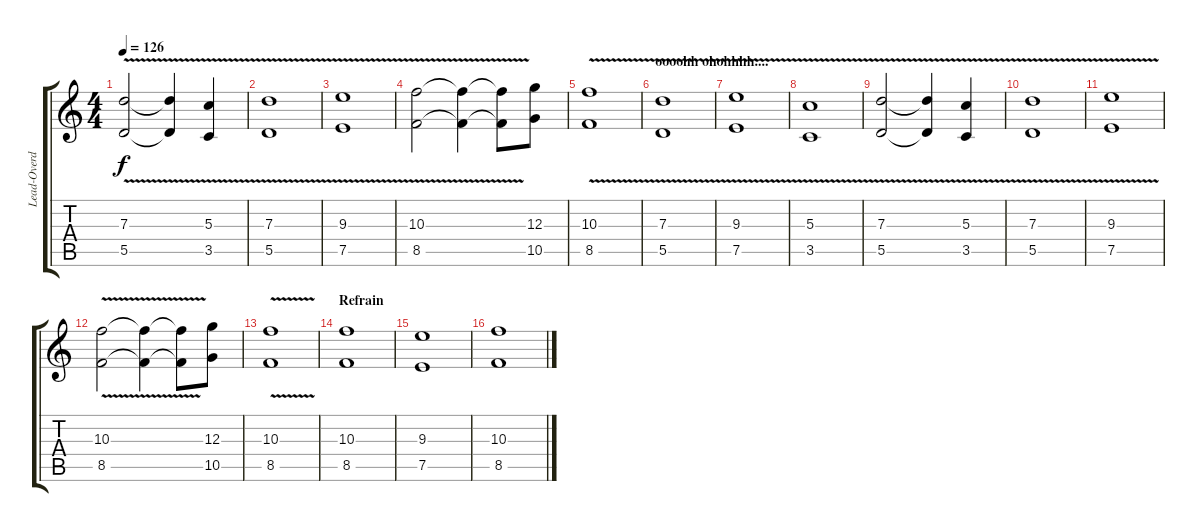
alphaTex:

\track ("Lead-Overdubs (Melodie)" "Lead-Overd") {instrument distortionguitar}
\staff {score tabs}
\tuning (E4 B3 G3 D3 A2 E2) {hide}
\ts (4 4)
\tempo 126
\clef g2
\ks c
(7.3{v} 5.5{v}).2{dy f} (7.3{t} 5.5{t}).4 (5.3{v} 3.5{v}).4 |
(7.3{v} 5.5{v}).1 |
(9.3{v} 7.5{v}).1 |
(10.3{v} 8.5{v}).2 (10.3{v t} 8.5{v t}).4 (10.3{v t} 8.5{v t}).8 (12.3 10.5).8 |
(10.3{v} 8.5{v}).1 |
\section ("" "oooohh ohohhhh....")
(7.3{v} 5.5{v}).1 |
(9.3{v} 7.5{v}).1 |
(5.3{v} 3.5{v}).1 |
(7.3{v} 5.5{v}).2 (7.3{t} 5.5{t}).4 (5.3{v} 3.5{v}).4 |
(7.3{v} 5.5{v}).1 |
(9.3{v} 7.5{v}).1 |
(10.3{v} 8.5{v}).2 (10.3{v t} 8.5{v t}).4 (10.3{v t} 8.5{v t}).8 (12.3 10.5).8 |
(10.3{v} 8.5{v}).1 |
\section ("" "Refrain")
(10.3 8.5).1 |
(9.3 7.5).1 |
(10.3 8.5).1
